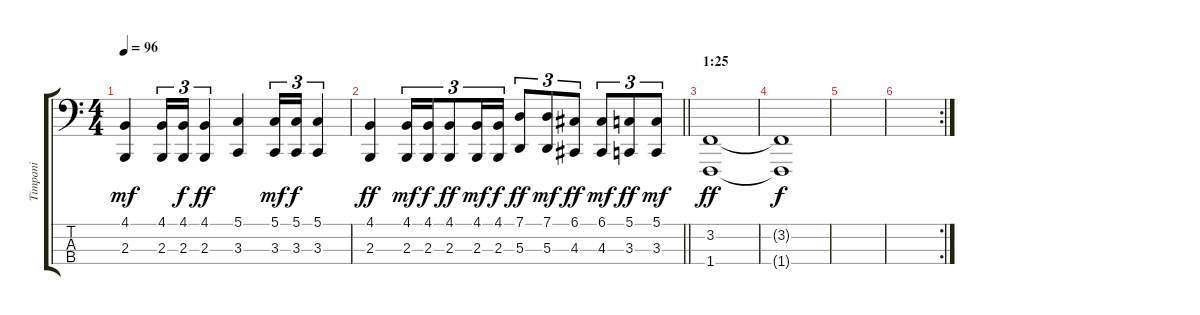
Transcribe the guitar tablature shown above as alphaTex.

\track ("Timpani" "Timpani") {instrument timpani}
\staff {score tabs}
\tuning (G2 D2 A1 E1) {hide}
\ts (4 4)
\tempo 96
\clef f4
\ks c
(4.1 2.3).4{dy mf} (4.1 2.3).16{tu (3 2)} (4.1 2.3).16{tu (3 2) dy f} (4.1 2.3).4{tu (3 2) dy ff} (5.1 3.3).4 (5.1 3.3).16{tu (3 2) dy mf} (5.1 3.3).16{tu (3 2) dy f} (5.1 3.3).4{tu (3 2)} |
\barLineRight lightlight
(4.1 2.3).4{dy ff} (4.1 2.3).16{tu (3 2) dy mf} (4.1 2.3).16{tu (3 2) dy f} (4.1 2.3).8{tu (3 2) dy ff} (4.1 2.3).16{tu (3 2) dy mf} (4.1 2.3).16{tu (3 2) dy f} (7.1 5.3).8{tu (3 2) dy ff} (7.1 5.3).8{tu (3 2) dy mf} (6.1 4.3).8{tu (3 2) dy ff} (6.1 4.3).8{tu (3 2) dy mf} (5.1 3.3).8{tu (3 2) dy ff} (5.1 3.3).8{tu (3 2) dy mf} |
\section ("" "1:25")
(3.2 1.4).1{dy ff} |
(3.2{t} 1.4{t}).1{dy f} |
|
\rc 2
